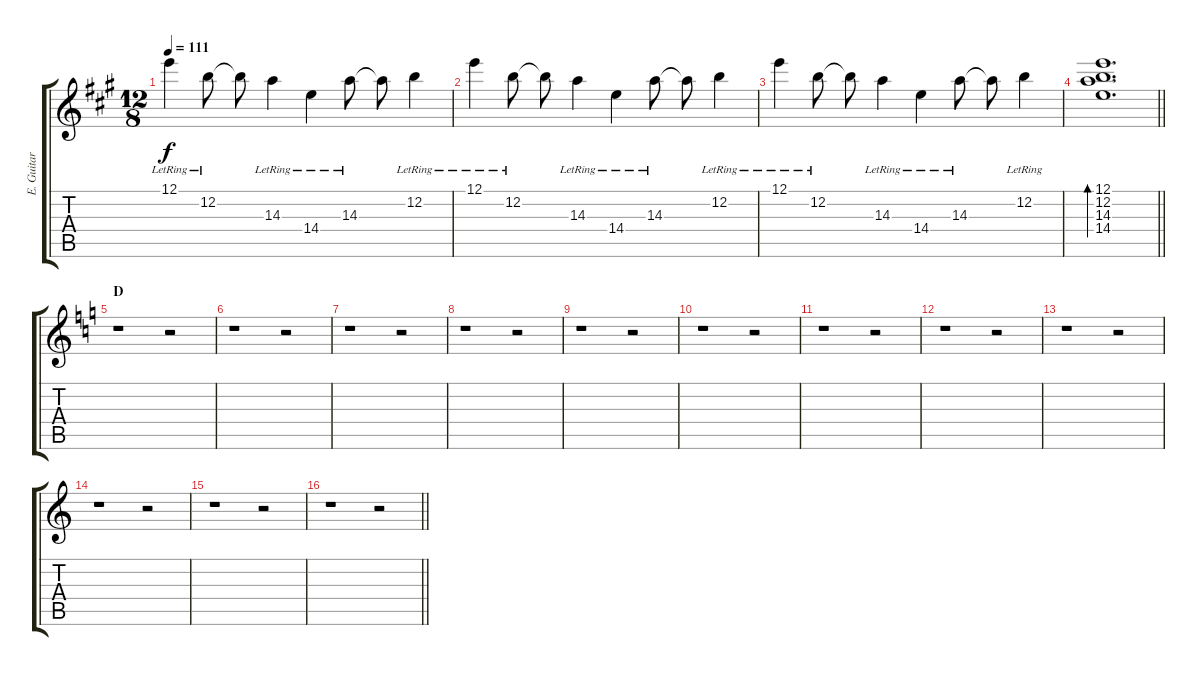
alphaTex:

\track ("E. Guitar II" "E. Guitar ") {instrument electricguitarclean}
\staff {score tabs}
\tuning (E4 B3 G3 D3 A2 D2) {hide}
\ts (12 8)
\tempo 111
\clef g2
\ks a
12.1{lr}.4{dy f} 12.2{lr}.8 12.2{t}.8 14.3{lr}.4 14.4{lr}.4 14.3{lr}.8 14.3{t}.8 12.2{lr}.4 |
12.1{lr}.4 12.2{lr}.8 12.2{t}.8 14.3{lr}.4 14.4{lr}.4 14.3{lr}.8 14.3{t}.8 12.2{lr}.4 |
12.1{lr}.4 12.2{lr}.8 12.2{t}.8 14.3{lr}.4 14.4{lr}.4 14.3{lr}.8 14.3{t}.8 12.2{lr}.4 |
\barLineRight lightlight
(12.1 12.2 14.3 14.4).1{d bd 120} |
\section ("" "D")
\ks c
r.1 r.2 |
r.1 r.2 |
r.1 r.2 |
r.1 r.2 |
r.1 r.2 |
r.1 r.2 |
r.1 r.2 |
r.1 r.2 |
r.1 r.2 |
r.1 r.2 |
r.1 r.2 |
\barLineRight lightlight
r.1 r.2
